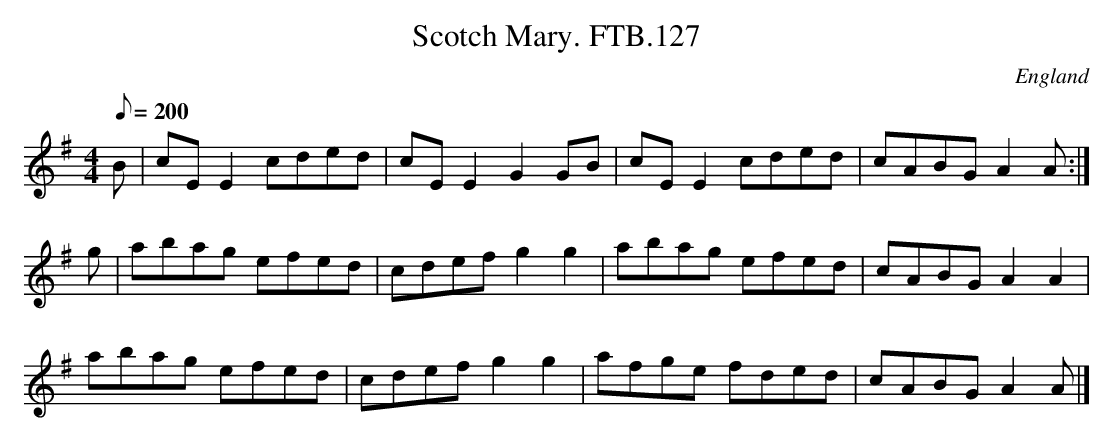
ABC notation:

X:1
T:Scotch Mary. FTB.127
M:4/4
Q:200
O:England
K:G
B|cEE2cded|cEE2G2GB|cEE2cded|cABGA2A:|
g|abag efed|cdefg2g2|abag efed|cABGA2A2|
abag efed|cdefg2g2|afge fded|cABGA2A|]
